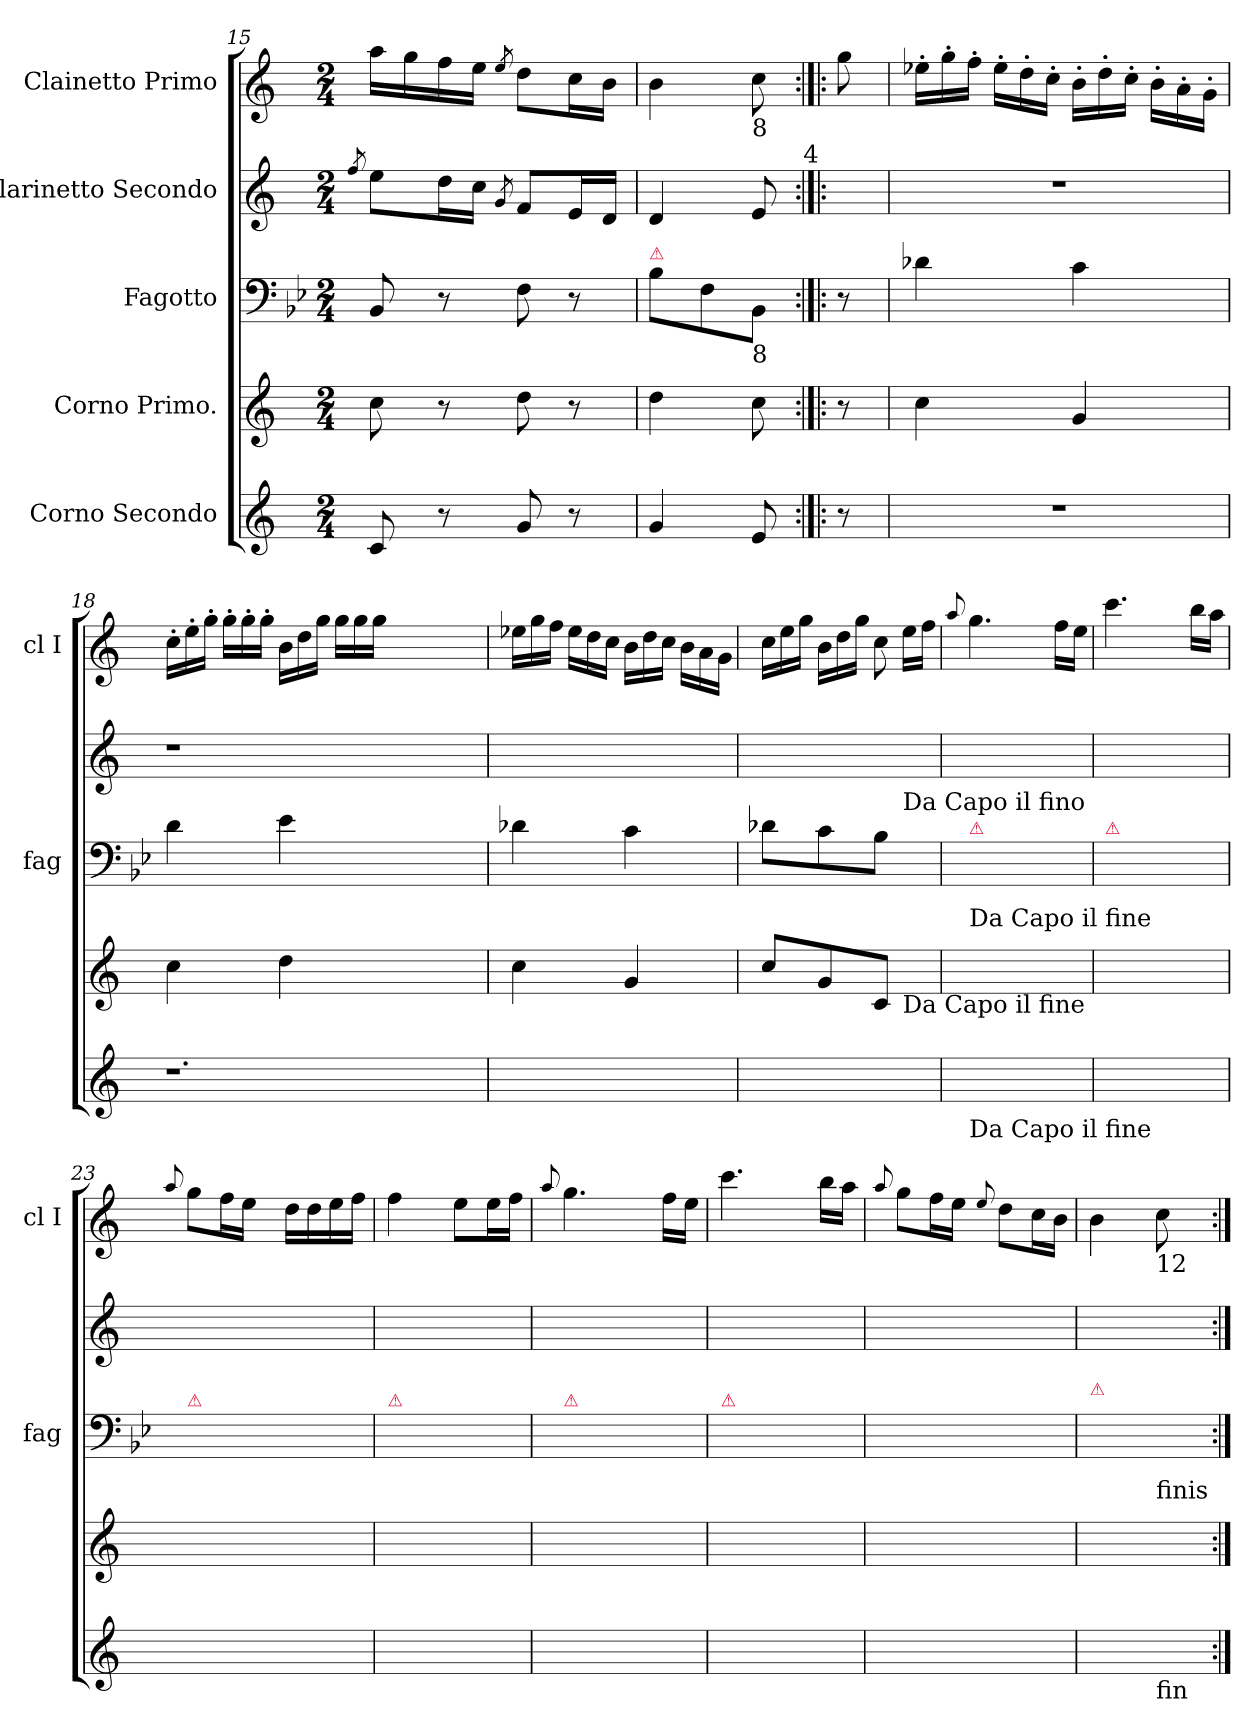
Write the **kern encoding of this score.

**kern	**kern	**kern	**kern	**kern
*part5	*part4	*part3	*part2	*part1
*staff5	*staff4	*staff3	*staff2	*staff1
*I"Corno Secondo	*I"Corno Primo.	*I"Fagotto	*I"Clarinetto Secondo	*I"Clainetto Primo
*	*	*I'fag	*	*I'cl I
*clefG2	*clefG2	*clefF4	*clefG2	*clefG2
*ITrd1c2	*ITrd1c2	*	*ITrd1c2	*ITrd1c2
*k[b-e-]	*k[b-e-]	*k[b-e-]	*k[b-e-]	*k[b-e-]
*M2/4	*M2/4	*M2/4	*M2/4	*M2/4
=15	=15	=15	=15	=15
.	.	.	8qee-/	.
8B-/	8b-\	8BB-/	8dd\L	16gg\LL
.	.	.	.	16ff\
8r	8r	8r	16cc\L	16ee-\
.	.	.	16b-\JJ	16dd\JJ
.	.	.	8qf/	8qdd/
8f/	8cc\	8F\	8e-/L	8cc\L
8r	8r	8r	16d/L	16b-\L
.	.	.	16c/JJ	16a\JJ
=16	=16	=16	=16	=16
!	!	!LO:TX:a:color=crimson:t=⚠	!	!
4f/	4cc\	8B-\L	4c/	4a\
.	.	8F\	.	.
!	!	!	!	!LO:TX:b:t=8
!	!	!LO:TX:b:t=8	!	!
8d/	8b-\	8BB-/J	8d/	8b-\
!	!	!	!LO:TX:a:t=4	!
=:|!|:	=:|!|:	=:|!|:	=:|!|:	=:|!|:
8r	8r	8r	8ryy	8ff\
=17	=17	=17	=17	=17
*	*	*	*	*Xtuplet
2r	4b-\	4d-X\	2r	24dd-X'\LL
.	.	.	.	24ff'\
.	.	.	.	24ee-'\JJ
.	.	.	.	24dd-'\LL
.	.	.	.	24cc'\
.	.	.	.	24b-'\JJ
.	4f/	4c\	.	24a'\LL
.	.	.	.	24cc'\
.	.	.	.	24b-'\JJ
.	.	.	.	24a'\LL
.	.	.	.	24g'\
.	.	.	.	24f'\JJ
=18	=18	=18	=18	=18
!	!	!	!LO:N:vis=1	!
1.r	4b-\	4d\	2r	24b-'\LL
.	.	.	.	24dd'\
.	.	.	.	24ff'\JJ
.	.	.	.	24ff'\LL
.	.	.	.	24ff'\
.	.	.	.	24ff'\JJ
.	4cc\	4e-\	.	24a\LL
.	.	.	.	24cc\
.	.	.	.	24ff\JJ
.	.	.	.	24ff\LL
.	.	.	.	24ff\
.	.	.	.	24ff\JJ
.	1ryy	1ryy	1ryy	1ryy
=19	=19	=19	=19	=19
2ryy	4b-\	4d-X\	2ryy	24dd-X\LL
.	.	.	.	24ff\
.	.	.	.	24ee-\JJ
.	.	.	.	24dd-\LL
.	.	.	.	24cc\
.	.	.	.	24b-\JJ
.	4f/	4c\	.	24a\LL
.	.	.	.	24cc\
.	.	.	.	24b-\JJ
.	.	.	.	24a\LL
.	.	.	.	24g\
.	.	.	.	24f\JJ
=20	=20	=20	=20	=20
2ryy	8b-/L	8d-X\L	4ryy	24b-\LL
.	.	.	.	24dd\
.	.	.	.	24ff\JJ
.	8f/	8c\	.	24a\LL
.	.	.	.	24cc\
.	.	.	.	24ff\JJ
.	8B-/J	8B-\J	8ryy	8b-\
!	!	!	!LO:TX:b:t=Da Capo il fino	!
!	!LO:TX:b:t=Da Capo il fine	!	!	!
.	8ryy	8ryy	16b-\LLyy	16dd\LL
.	.	.	16cc\JJyy	16ee-\JJ
=21	=21	=21	=21	=21
.	.	.	8qee-/yy	8qqgg/
!	!	!LO:TX:b:t=Da Capo il fine	!	!
!	!	!LO:TX:a:color=crimson:t=⚠	!	!
!LO:TX:b:t=Da Capo il fine	!	!	!	!
2B-/yy	2b-\yy	8BB-\Lyy	4.dd\yy	4.ff\
.	.	8B-\yy	.	.
.	.	8BB-\yy	.	.
.	.	8B-\Jyy	16cc\LLyy	16ee-\LL
.	.	.	16b-\JJyy	16dd\JJ
=22	=22	=22	=22	=22
!	!	!LO:TX:a:color=crimson:t=⚠	!	!
2B-/yy	2b-\yy	8BB-\Lyy	4.gg\yy	4.bb-\
.	.	8B-\yy	.	.
.	.	8BB-\yy	.	.
.	.	8B-\Jyy	16ff\LLyy	16aa\LL
.	.	.	16ee-\JJyy	16gg\JJ
=23	=23	=23	=23	=23
.	.	.	8qqee-/yy	8qqgg/
!	!	!LO:TX:a:color=crimson:t=⚠	!	!
4B-/yy	4b-\yy	8BB-\Lyy	8dd\Lyy	8ff\L
.	.	8B-\yy	16cc\Lyy	16ee-\L
.	.	.	16b-\JJyy	16dd\JJ
.	.	.	8qb-/yy	.
4f/yy	4cc\yy	8FF\yy	8a\Lyy	16cc\LL
.	.	.	.	16cc\
.	.	8F\Jyy	16b-\Lyy	16dd\
.	.	.	16cc\JJyy	16ee-\JJ
=24	=24	=24	=24	=24
!	!	!LO:TX:a:color=crimson:t=⚠	!	!
4f/yy	4cc\yy	8BB-\Lyy	4cc\yy	4ee-\
.	.	8B-\yy	.	.
8d/yy	8b-\yy	8BB-\Jyy	8b-\Lyy	8dd\L
8ryy	8ryy	8ryy	16b-\Lyy	16dd\L
.	.	.	16cc\JJyy	16ee-\JJ
=25	=25	=25	=25	=25
.	.	.	8qee-/yy	8qqgg/
!	!	!LO:TX:a:color=crimson:t=⚠	!	!
2B-/yy	2b-\yy	8BB-\Lyy	4.dd\yy	4.ff\
.	.	8B-\yy	.	.
.	.	8BB-\yy	.	.
.	.	8B-\Jyy	16cc\LLyy	16ee-\LL
.	.	.	16b-\JJyy	16dd\JJ
=26	=26	=26	=26	=26
!	!	!LO:TX:a:color=crimson:t=⚠	!	!
2B-/yy	2b-\yy	8BB-\Lyy	4.gg\yy	4.bb-\
.	.	8B-\yy	.	.
.	.	8BB-\yy	.	.
.	.	8B-\Jyy	16ff\LLyy	16aa\LL
.	.	.	16ee-\JJyy	16gg\JJ
=27	=27	=27	=27	=27
.	.	.	8qee-/yy	8qqgg/
8B-/yy	8b-\yy	8BB-/yy	8dd\Lyy	8ff\L
8ryy	8ryy	8ryy	16cc\Lyy	16ee-\L
.	.	.	16b-\JJyy	16dd\JJ
.	.	.	8qf/yy	8qqdd/
8f/yy	8cc\yy	8F\yy	8e-/Lyy	8cc\L
8ryy	8ryy	8ryy	16d/Lyy	16b-\L
.	.	.	16c/JJyy	16a\JJ
=28	=28	=28	=28	=28
!	!	!LO:TX:a:color=crimson:t=⚠	!	!
4f/yy	4cc\yy	8B-\Lyy	4c/yy	4a\
.	.	8F\yy	.	.
!	!	!	!	!LO:TX:b:t=12
!	!	!LO:TX:b:t=finis	!	!
!LO:TX:b:t=fin	!	!	!	!
8d/yy	8b-\yy	8BB-\Jyy	8d/yy	8b-\
=:|!	=:|!	=:|!	=:|!	=:|!
*-	*-	*-	*-	*-
